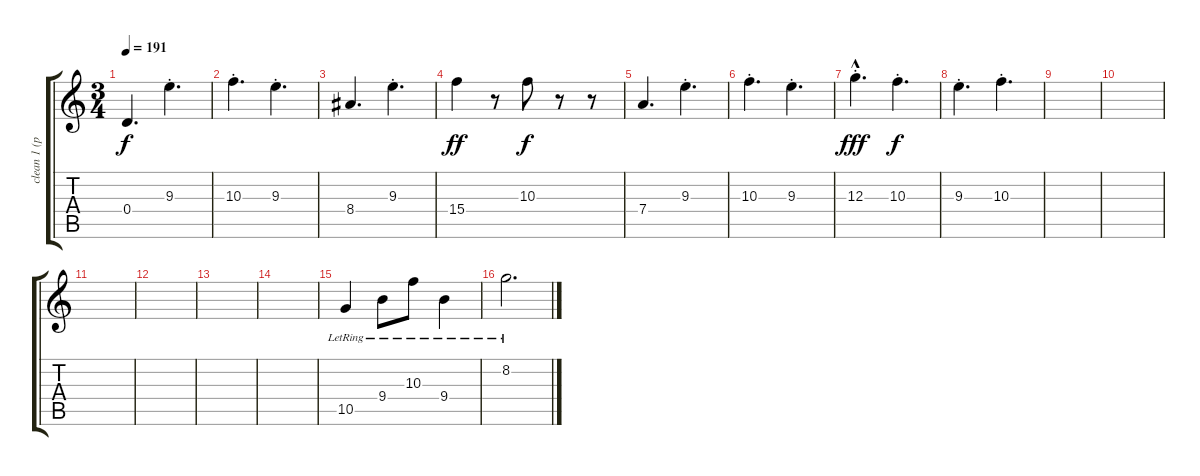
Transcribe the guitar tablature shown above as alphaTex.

\track ("clean 1 (paul)" "clean 1 (p") {instrument electricguitarjazz}
\staff {score tabs}
\tuning (E4 B3 G3 D3 A2 E2) {hide}
\ts (3 4)
\tempo 191
\clef g2
\ks c
0.4.4{d dy f} 9.3{st}.4{d} |
10.3{st}.4{d} 9.3{st}.4{d} |
8.4.4{d} 9.3{st}.4{d} |
15.4.4{dy ff} r.8 10.3.8{dy f} r.8 r.8 |
7.4.4{d} 9.3{st}.4{d} |
10.3{st}.4{d} 9.3{st}.4{d} |
12.3{hac st}.4{d dy fff} 10.3{st}.4{d dy f} |
9.3{st}.4{d} 10.3{st}.4{d} |
|
|
|
|
|
|
10.5{lr}.4 9.4{lr}.8 10.3{lr}.8 9.4{lr}.4 |
8.2{lr}.2{d}
